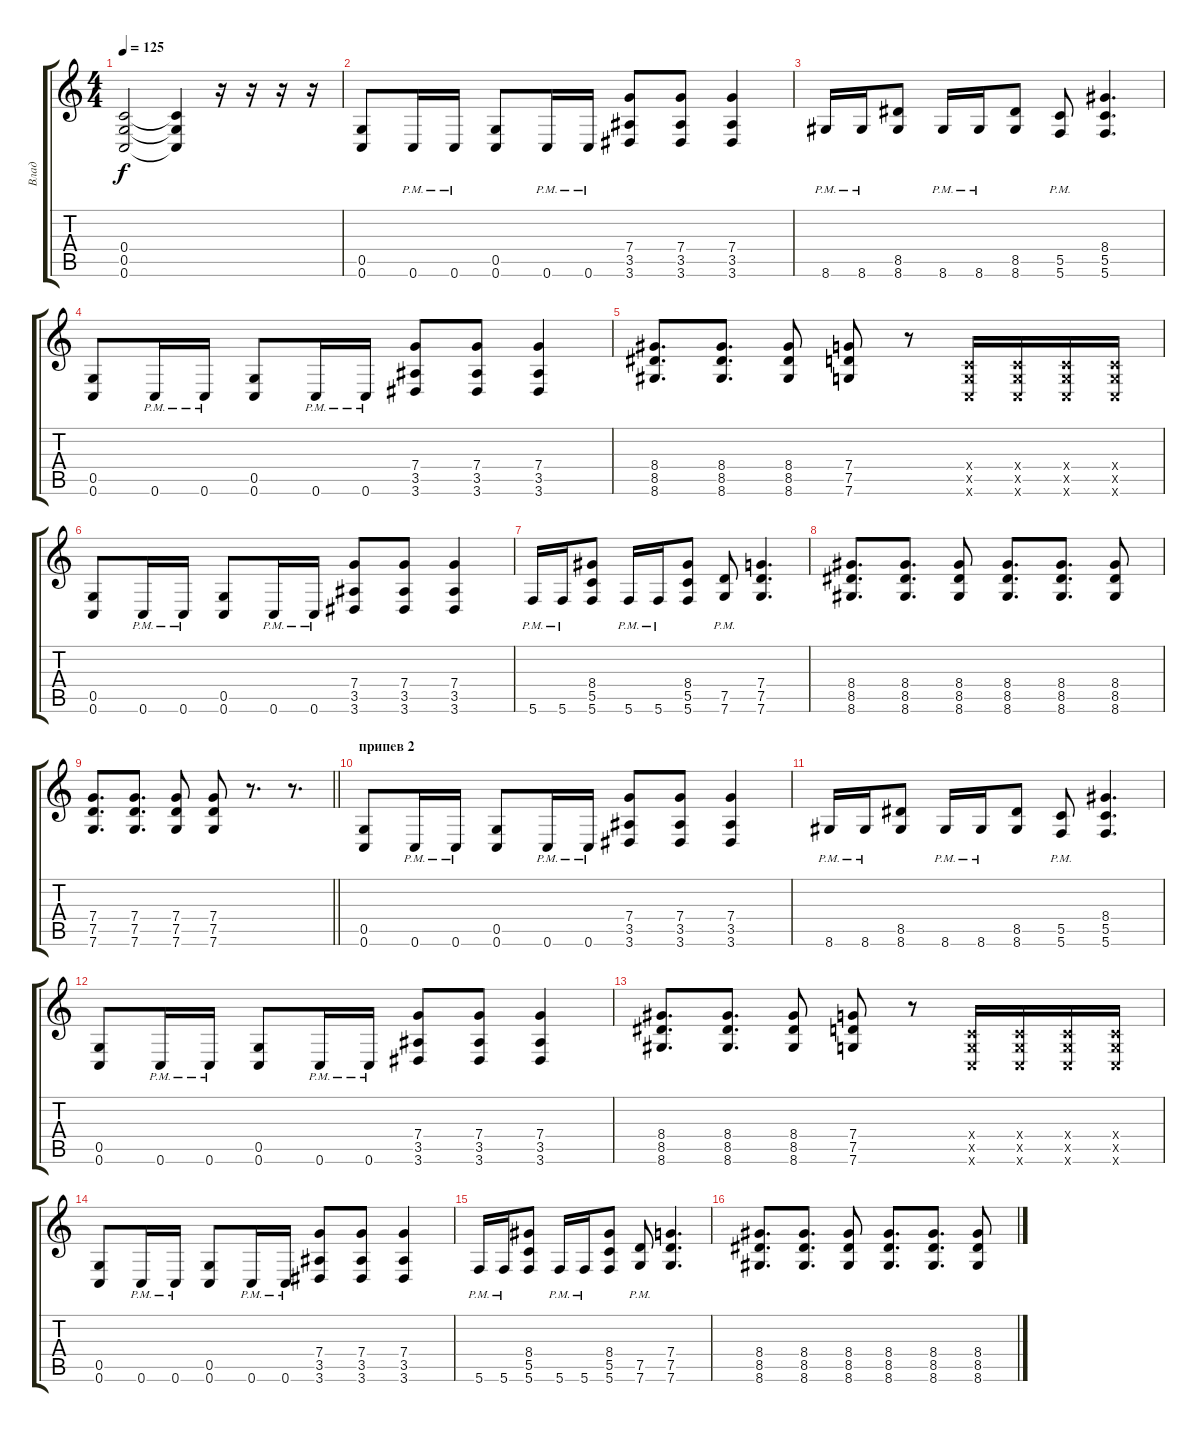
\track ("Влад" "Влад") {instrument distortionguitar}
\staff {score tabs}
\tuning (D4 A3 F3 C3 G2 C2) {hide}
\ts (4 4)
\tempo 125
\clef g2
\ks c
(0.4{t} 0.5{t} 0.6{t}).2{dy f beam merge} (0.4{t} 0.5{t} 0.6{t}).4{beam merge} r.16 r.16 r.16{beam merge} r.16 |
(0.5 0.6).8 0.6{pm}.16 0.6{pm}.16 (0.5 0.6).8 0.6{pm}.16 0.6{pm}.16 (7.4 3.5 3.6).8 (7.4 3.5 3.6).8 (7.4 3.5 3.6).4 |
8.6{pm}.16 8.6{pm}.16 (8.5 8.6).8 8.6{pm}.16 8.6{pm}.16 (8.5 8.6).8 (5.5{pm} 5.6{pm}).8 (8.4 5.5 5.6).4{d} |
(0.5 0.6).8 0.6{pm}.16 0.6{pm}.16 (0.5 0.6).8 0.6{pm}.16 0.6{pm}.16 (7.4 3.5 3.6).8 (7.4 3.5 3.6).8 (7.4 3.5 3.6).4 |
(8.4 8.5 8.6).8{d} (8.4 8.5 8.6).8{d} (8.4 8.5 8.6).8 (7.4 7.5 7.6).8 r.8 (0.4{x} 0.5{x} 0.6{x}).16 (0.4{x} 0.5{x} 0.6{x}).16 (0.4{x} 0.5{x} 0.6{x}).16 (0.4{x} 0.5{x} 0.6{x}).16 |
(0.5 0.6).8 0.6{pm}.16 0.6{pm}.16 (0.5 0.6).8 0.6{pm}.16 0.6{pm}.16 (7.4 3.5 3.6).8 (7.4 3.5 3.6).8 (7.4 3.5 3.6).4 |
5.6{pm}.16 5.6{pm}.16 (8.4 5.5 5.6).8 5.6{pm}.16 5.6{pm}.16 (8.4 5.5 5.6).8 (7.5{pm} 7.6{pm}).8 (7.4 7.5 7.6).4{d} |
(8.4 8.5 8.6).8{d} (8.4 8.5 8.6).8{d} (8.4 8.5 8.6).8 (8.4 8.5 8.6).8{d} (8.4 8.5 8.6).8{d} (8.4 8.5 8.6).8 |
\barLineRight lightlight
(7.4 7.5 7.6).8{d} (7.4 7.5 7.6).8{d} (7.4 7.5 7.6).8 (7.4 7.5 7.6).8 r.8{d} r.8{d} |
\section ("" "припев 2")
(0.5 0.6).8 0.6{pm}.16 0.6{pm}.16 (0.5 0.6).8 0.6{pm}.16 0.6{pm}.16 (7.4 3.5 3.6).8 (7.4 3.5 3.6).8 (7.4 3.5 3.6).4 |
8.6{pm}.16 8.6{pm}.16 (8.5 8.6).8 8.6{pm}.16 8.6{pm}.16 (8.5 8.6).8 (5.5{pm} 5.6{pm}).8 (8.4 5.5 5.6).4{d} |
(0.5 0.6).8 0.6{pm}.16 0.6{pm}.16 (0.5 0.6).8 0.6{pm}.16 0.6{pm}.16 (7.4 3.5 3.6).8 (7.4 3.5 3.6).8 (7.4 3.5 3.6).4 |
(8.4 8.5 8.6).8{d} (8.4 8.5 8.6).8{d} (8.4 8.5 8.6).8 (7.4 7.5 7.6).8 r.8 (0.4{x} 0.5{x} 0.6{x}).16 (0.4{x} 0.5{x} 0.6{x}).16 (0.4{x} 0.5{x} 0.6{x}).16 (0.4{x} 0.5{x} 0.6{x}).16 |
(0.5 0.6).8 0.6{pm}.16 0.6{pm}.16 (0.5 0.6).8 0.6{pm}.16 0.6{pm}.16 (7.4 3.5 3.6).8 (7.4 3.5 3.6).8 (7.4 3.5 3.6).4 |
5.6{pm}.16 5.6{pm}.16 (8.4 5.5 5.6).8 5.6{pm}.16 5.6{pm}.16 (8.4 5.5 5.6).8 (7.5{pm} 7.6{pm}).8 (7.4 7.5 7.6).4{d} |
(8.4 8.5 8.6).8{d} (8.4 8.5 8.6).8{d} (8.4 8.5 8.6).8 (8.4 8.5 8.6).8{d} (8.4 8.5 8.6).8{d} (8.4 8.5 8.6).8
